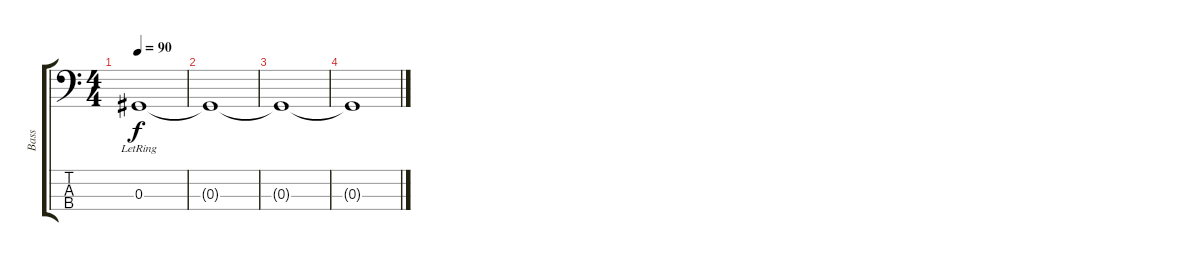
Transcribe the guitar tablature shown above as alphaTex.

\track ("Bass" "Bass") {instrument electricbassfinger}
\staff {score tabs}
\tuning (Gb2 Db2 Ab1 Eb1) {hide}
\ts (4 4)
\tempo 90
\clef f4
\ks c
0.3{lr}.1{dy f} |
0.3{t}.1 |
0.3{t}.1 |
0.3{t}.1
